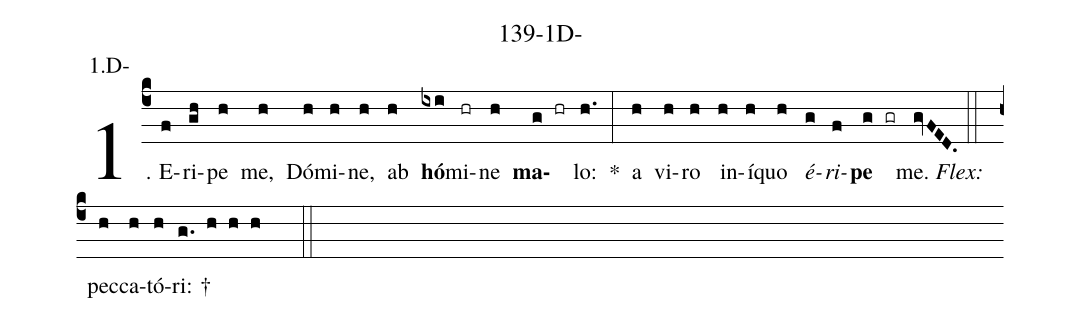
name: 139-1D-;
annotation: 1.D-;
%%
(c4)1. E(f)ri(gh)pe(h) me,(h) Dó(h)mi(h)ne,(h) ab(h) <b>hó</b>(ixi)mi(hr)ne(h) <b>ma</b>(g hr)lo:(h.) *(:) a(h) vi(h)ro(h) in(h)í(h)quo(h) <i>é</i>(g)<i>ri</i>(f)<b>pe</b>(g gr) me.(gvFED.) (::)
<i>Flex:</i>()  pec(h)ca(h)tó(h)ri: †(g. h h h  ::)
